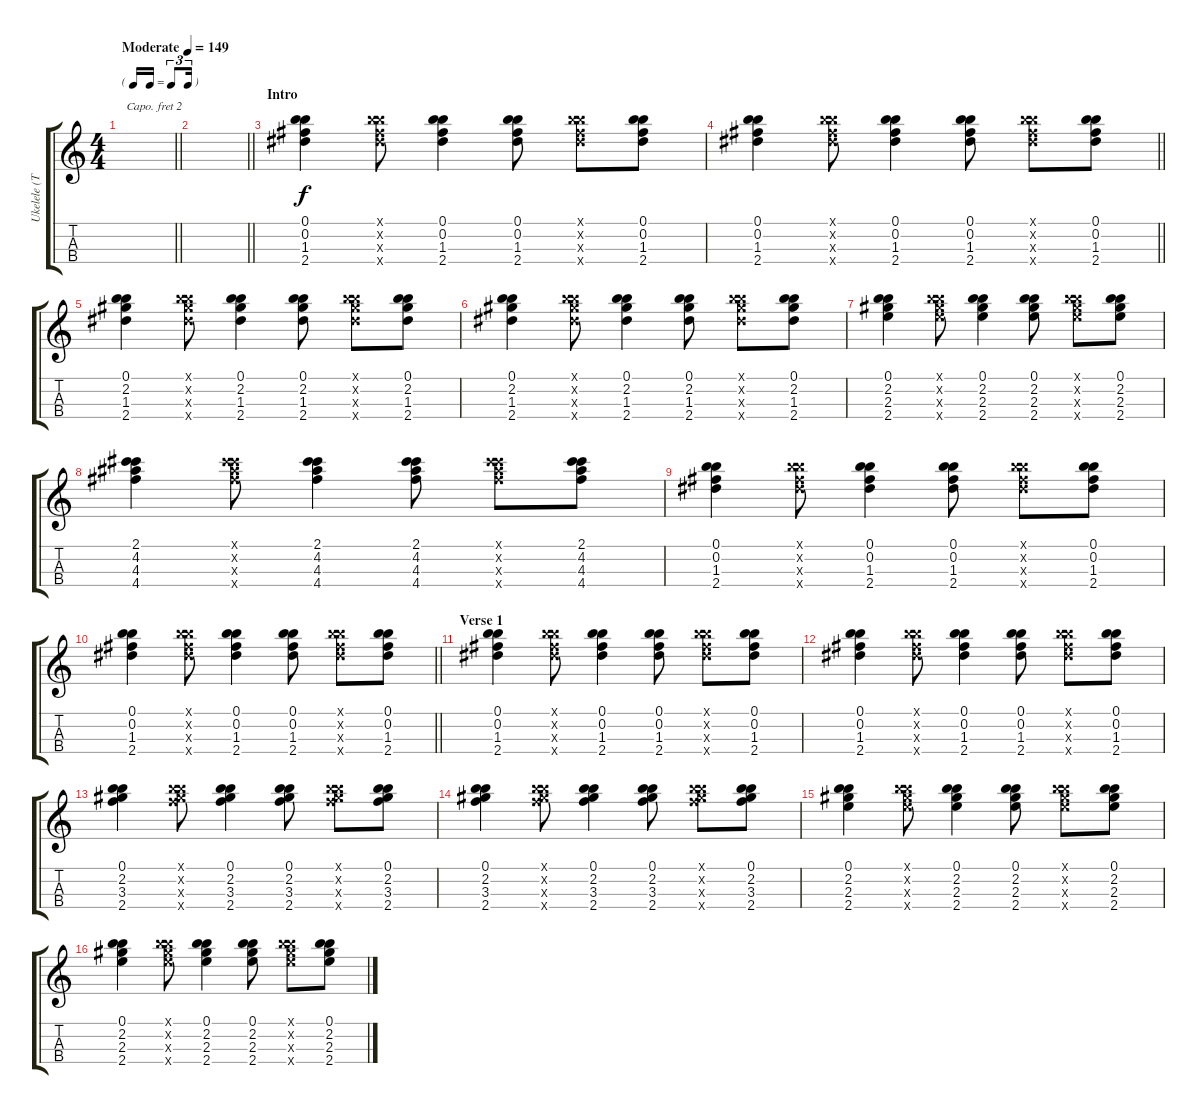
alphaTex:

\track ("Ukelele (Tom)" "Ukelele (T") {instrument acousticguitarnylon}
\staff {score tabs}
\capo 2
\tuning (A4 E4 C4 G4) {hide}
\ts (4 4)
\tf triplet16th
\tempo (149 "Moderate")
\clef g2
\barLineRight lightlight
\ks c
|
\section ("" "")
\barLineRight lightlight
|
\section ("" "Intro")
(0.1 0.2 1.3 2.4).4 (0.1{x} 0.2{x} 1.3{x} 2.4{x}).8 (0.1 0.2 1.3 2.4).4 (0.1 0.2 1.3 2.4).8 (0.1{x} 0.2{x} 1.3{x} 2.4{x}).8 (0.1 0.2 1.3 2.4).8 |
\barLineRight lightlight
(0.1 0.2 1.3 2.4).4 (0.1{x} 0.2{x} 1.3{x} 2.4{x}).8 (0.1 0.2 1.3 2.4).4 (0.1 0.2 1.3 2.4).8 (0.1{x} 0.2{x} 1.3{x} 2.4{x}).8 (0.1 0.2 1.3 2.4).8 |
(0.1 2.2 1.3 2.4).4 (0.1{x} 2.2{x} 1.3{x} 2.4{x}).8 (0.1 2.2 1.3 2.4).4 (0.1 2.2 1.3 2.4).8 (0.1{x} 2.2{x} 1.3{x} 2.4{x}).8 (0.1 2.2 1.3 2.4).8 |
(0.1 2.2 1.3 2.4).4 (0.1{x} 2.2{x} 1.3{x} 2.4{x}).8 (0.1 2.2 1.3 2.4).4 (0.1 2.2 1.3 2.4).8 (0.1{x} 2.2{x} 1.3{x} 2.4{x}).8 (0.1 2.2 1.3 2.4).8 |
(0.1 2.2 2.3 2.4).4 (0.1{x} 2.2{x} 2.3{x} 2.4{x}).8 (0.1 2.2 2.3 2.4).4 (0.1 2.2 2.3 2.4).8 (0.1{x} 2.2{x} 2.3{x} 2.4{x}).8 (0.1 2.2 2.3 2.4).8 |
(2.1 4.2 4.3 4.4).4 (2.1{x} 4.2{x} 4.3{x} 4.4{x}).8 (2.1 4.2 4.3 4.4).4 (2.1 4.2 4.3 4.4).8 (2.1{x} 4.2{x} 4.3{x} 4.4{x}).8 (2.1 4.2 4.3 4.4).8 |
(0.1 0.2 1.3 2.4).4 (0.1{x} 0.2{x} 1.3{x} 2.4{x}).8 (0.1 0.2 1.3 2.4).4 (0.1 0.2 1.3 2.4).8 (0.1{x} 0.2{x} 1.3{x} 2.4{x}).8 (0.1 0.2 1.3 2.4).8 |
\barLineRight lightlight
(0.1 0.2 1.3 2.4).4 (0.1{x} 0.2{x} 1.3{x} 2.4{x}).8 (0.1 0.2 1.3 2.4).4 (0.1 0.2 1.3 2.4).8 (0.1{x} 0.2{x} 1.3{x} 2.4{x}).8 (0.1 0.2 1.3 2.4).8 |
\section ("" "Verse 1")
(0.1 0.2 1.3 2.4).4 (0.1{x} 0.2{x} 1.3{x} 2.4{x}).8 (0.1 0.2 1.3 2.4).4 (0.1 0.2 1.3 2.4).8 (0.1{x} 0.2{x} 1.3{x} 2.4{x}).8 (0.1 0.2 1.3 2.4).8 |
(0.1 0.2 1.3 2.4).4 (0.1{x} 0.2{x} 1.3{x} 2.4{x}).8 (0.1 0.2 1.3 2.4).4 (0.1 0.2 1.3 2.4).8 (0.1{x} 0.2{x} 1.3{x} 2.4{x}).8 (0.1 0.2 1.3 2.4).8 |
(0.1 2.2 3.3 2.4).4 (0.1{x} 2.2{x} 3.3{x} 2.4{x}).8 (0.1 2.2 3.3 2.4).4 (0.1 2.2 3.3 2.4).8 (0.1{x} 2.2{x} 3.3{x} 2.4{x}).8 (0.1 2.2 3.3 2.4).8 |
(0.1 2.2 3.3 2.4).4 (0.1{x} 2.2{x} 3.3{x} 2.4{x}).8 (0.1 2.2 3.3 2.4).4 (0.1 2.2 3.3 2.4).8 (0.1{x} 2.2{x} 3.3{x} 2.4{x}).8 (0.1 2.2 3.3 2.4).8 |
(0.1 2.2 2.3 2.4).4 (0.1{x} 2.2{x} 2.3{x} 2.4{x}).8 (0.1 2.2 2.3 2.4).4 (0.1 2.2 2.3 2.4).8 (0.1{x} 2.2{x} 2.3{x} 2.4{x}).8 (0.1 2.2 2.3 2.4).8 |
(0.1 2.2 2.3 2.4).4 (0.1{x} 2.2{x} 2.3{x} 2.4{x}).8 (0.1 2.2 2.3 2.4).4 (0.1 2.2 2.3 2.4).8 (0.1{x} 2.2{x} 2.3{x} 2.4{x}).8 (0.1 2.2 2.3 2.4).8
